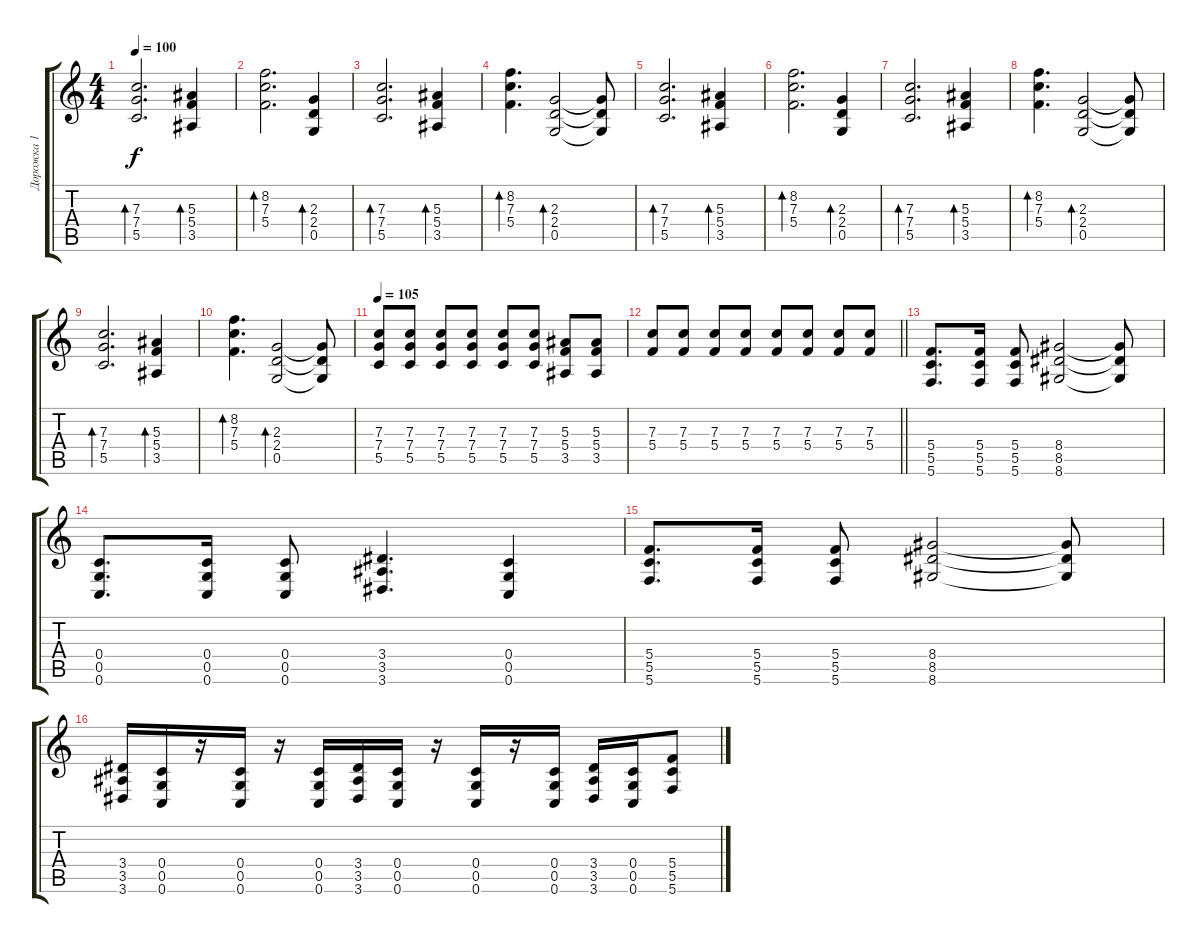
\track ("Дорожка 1" "Дорожка 1") {instrument overdrivenguitar}
\staff {score tabs}
\tuning (D4 A3 F3 C3 G2 C2) {hide}
\ts (4 4)
\tempo 100
\clef g2
\ks c
(7.3 7.4 5.5).2{d bd 120 dy f instrument electricguitarjazz} (5.3 5.4 3.5).4{bd 120} |
(8.2 7.3 5.4).2{d bd 120} (2.3 2.4 0.5).4{bd 120} |
(7.3 7.4 5.5).2{d bd 120} (5.3 5.4 3.5).4{bd 120} |
(8.2 7.3 5.4).4{d bd 120} (2.3 2.4 0.5).2{bd 120} (2.3{t} 2.4{t} 0.5{t}).8 |
(7.3 7.4 5.5).2{d bd 120} (5.3 5.4 3.5).4{bd 120} |
(8.2 7.3 5.4).2{d bd 120} (2.3 2.4 0.5).4{bd 120} |
(7.3 7.4 5.5).2{d bd 120} (5.3 5.4 3.5).4{bd 120} |
(8.2 7.3 5.4).4{d bd 120} (2.3 2.4 0.5).2{bd 120} (2.3{t} 2.4{t} 0.5{t}).8 |
(7.3 7.4 5.5).2{d bd 120} (5.3 5.4 3.5).4{bd 120} |
(8.2 7.3 5.4).4{d bd 120} (2.3 2.4 0.5).2{bd 120} (2.3{t} 2.4{t} 0.5{t}).8 |
\tempo 105
(7.3 7.4 5.5).8{instrument overdrivenguitar} (7.3 7.4 5.5).8 (7.3 7.4 5.5).8 (7.3 7.4 5.5).8 (7.3 7.4 5.5).8 (7.3 7.4 5.5).8 (5.3 5.4 3.5).8 (5.3 5.4 3.5).8 |
\barLineRight lightlight
(7.3 5.4).8 (7.3 5.4).8 (7.3 5.4).8 (7.3 5.4).8 (7.3 5.4).8 (7.3 5.4).8 (7.3 5.4).8 (7.3 5.4).8 |
(5.4 5.5 5.6).8{d} (5.4 5.5 5.6).16 (5.4 5.5 5.6).8 (8.4 8.5 8.6).2 (8.4{t} 8.5{t} 8.6{t}).8 |
(0.4 0.5 0.6).8{d} (0.4 0.5 0.6).16 (0.4 0.5 0.6).8 (3.4 3.5 3.6).4{d} (0.4 0.5 0.6).4 |
(5.4 5.5 5.6).8{d} (5.4 5.5 5.6).16 (5.4 5.5 5.6).8 (8.4 8.5 8.6).2 (8.4{t} 8.5{t} 8.6{t}).8 |
(3.4 3.5 3.6).16 (0.4 0.5 0.6).16 r.16 (0.4 0.5 0.6).16 r.16 (0.4 0.5 0.6).16 (3.4 3.5 3.6).16 (0.4 0.5 0.6).16 r.16 (0.4 0.5 0.6).16 r.16 (0.4 0.5 0.6).16 (3.4 3.5 3.6).16 (0.4 0.5 0.6).16 (5.4 5.5 5.6).8
